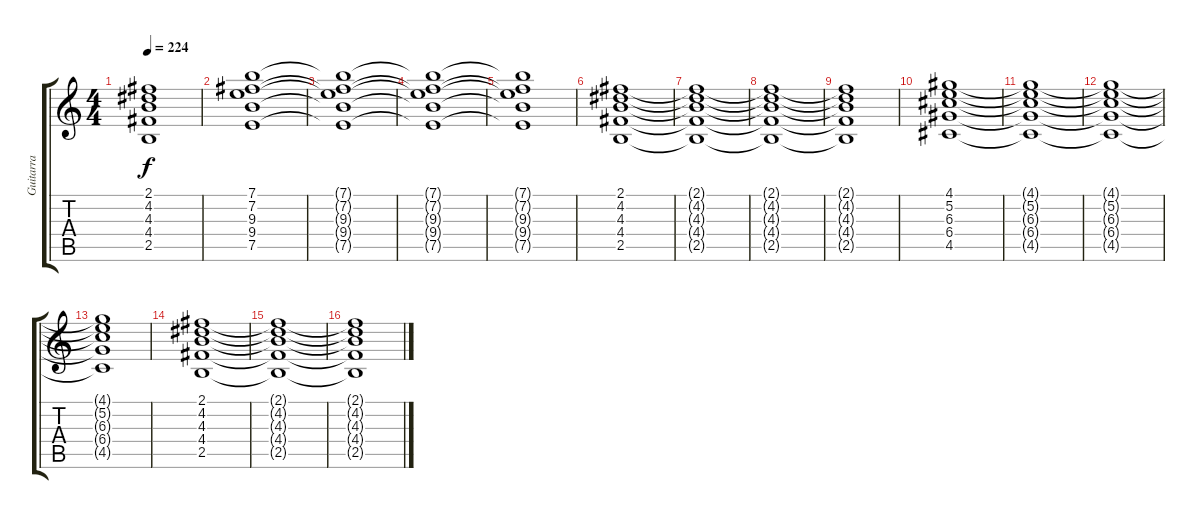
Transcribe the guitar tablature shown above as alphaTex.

\track ("Guitarra" "Guitarra") {instrument overdrivenguitar}
\staff {score tabs}
\tuning (E4 B3 G3 D3 A2 E2) {hide}
\ts (4 4)
\tempo 224
\clef g2
\ks c
(2.1{t} 4.2{t} 4.3{t} 4.4{t} 2.5{t}).1{dy f} |
(7.1 7.2 9.3 9.4 7.5).1{volume 12} |
(7.1{t} 7.2{t} 9.3{t} 9.4{t} 7.5{t}).1 |
(7.1{t} 7.2{t} 9.3{t} 9.4{t} 7.5{t}).1 |
(7.1{t} 7.2{t} 9.3{t} 9.4{t} 7.5{t}).1 |
(2.1 4.2 4.3 4.4 2.5).1 |
(2.1{t} 4.2{t} 4.3{t} 4.4{t} 2.5{t}).1 |
(2.1{t} 4.2{t} 4.3{t} 4.4{t} 2.5{t}).1 |
(2.1{t} 4.2{t} 4.3{t} 4.4{t} 2.5{t}).1 |
(4.1 5.2 6.3 6.4 4.5).1 |
(4.1{t} 5.2{t} 6.3{t} 6.4{t} 4.5{t}).1 |
(4.1{t} 5.2{t} 6.3{t} 6.4{t} 4.5{t}).1 |
(4.1{t} 5.2{t} 6.3{t} 6.4{t} 4.5{t}).1 |
(2.1 4.2 4.3 4.4 2.5).1 |
(2.1{t} 4.2{t} 4.3{t} 4.4{t} 2.5{t}).1 |
(2.1{t} 4.2{t} 4.3{t} 4.4{t} 2.5{t}).1
